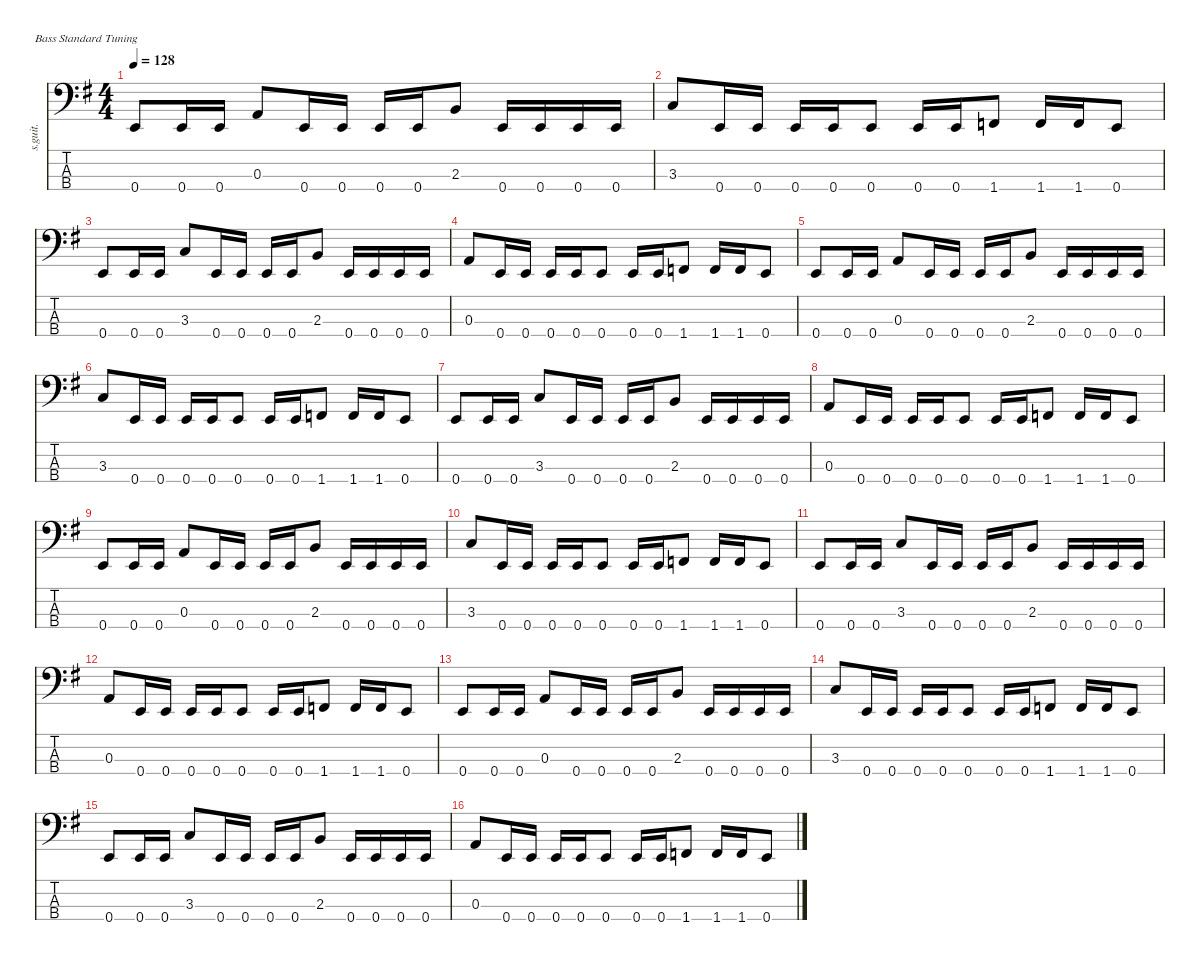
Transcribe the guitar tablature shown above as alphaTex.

\defaultSystemsLayout 4
\hideDynamics
\bracketExtendMode nobrackets
\otherSystemsTrackNameOrientation horizontal
\track ("Cliff Burton (Bass)" "s.guit.") {instrument electricbassfinger}
\staff {score tabs}
\tuning (G2 D2 A1 E1)
\ts (4 4)
\tempo 128
\clef f4
\ks eminor
0.4{acc forcenatural}.8{dy f beam Up} 0.4{acc forcenatural}.16{beam Up} 0.4{acc forcenatural}.16{beam Up} 0.3{acc forcenatural}.8{beam Up} 0.4{acc forcenatural}.16{beam Up} 0.4{acc forcenatural}.16{beam Up} 0.4{acc forcenatural}.16{beam Up} 0.4{acc forcenatural}.16{beam Up} 2.3{acc forcenatural}.8{beam Up} 0.4{acc forcenatural}.16{beam Up} 0.4{acc forcenatural}.16{beam Up} 0.4{acc forcenatural}.16{beam Up} 0.4{acc forcenatural}.16{beam Up} |
3.3{acc forcenatural}.8{beam Up} 0.4{acc forcenatural}.16{beam Up} 0.4{acc forcenatural}.16{beam Up} 0.4{acc forcenatural}.16{beam Up} 0.4{acc forcenatural}.16{beam Up} 0.4{acc forcenatural}.8{beam Up} 0.4{acc forcenatural}.16{beam Up} 0.4{acc forcenatural}.16{beam Up} 1.4{acc forcenatural}.8{beam Up} 1.4{acc forcenatural}.16{beam Up} 1.4{acc forcenatural}.16{beam Up} 0.4{acc forcenatural}.8{beam Up} |
0.4{acc forcenatural}.8{beam Up} 0.4{acc forcenatural}.16{beam Up} 0.4{acc forcenatural}.16{beam Up} 3.3{acc forcenatural}.8{beam Up} 0.4{acc forcenatural}.16{beam Up} 0.4{acc forcenatural}.16{beam Up} 0.4{acc forcenatural}.16{beam Up} 0.4{acc forcenatural}.16{beam Up} 2.3{acc forcenatural}.8{beam Up} 0.4{acc forcenatural}.16{beam Up} 0.4{acc forcenatural}.16{beam Up} 0.4{acc forcenatural}.16{beam Up} 0.4{acc forcenatural}.16{beam Up} |
0.3{acc forcenatural}.8{beam Up} 0.4{acc forcenatural}.16{beam Up} 0.4{acc forcenatural}.16{beam Up} 0.4{acc forcenatural}.16{beam Up} 0.4{acc forcenatural}.16{beam Up} 0.4{acc forcenatural}.8{beam Up} 0.4{acc forcenatural}.16{beam Up} 0.4{acc forcenatural}.16{beam Up} 1.4{acc forcenatural}.8{beam Up} 1.4{acc forcenatural}.16{beam Up} 1.4{acc forcenatural}.16{beam Up} 0.4{acc forcenatural}.8{beam Up} |
0.4{acc forcenatural}.8{beam Up} 0.4{acc forcenatural}.16{beam Up} 0.4{acc forcenatural}.16{beam Up} 0.3{acc forcenatural}.8{beam Up} 0.4{acc forcenatural}.16{beam Up} 0.4{acc forcenatural}.16{beam Up} 0.4{acc forcenatural}.16{beam Up} 0.4{acc forcenatural}.16{beam Up} 2.3{acc forcenatural}.8{beam Up} 0.4{acc forcenatural}.16{beam Up} 0.4{acc forcenatural}.16{beam Up} 0.4{acc forcenatural}.16{beam Up} 0.4{acc forcenatural}.16{beam Up} |
3.3{acc forcenatural}.8{beam Up} 0.4{acc forcenatural}.16{beam Up} 0.4{acc forcenatural}.16{beam Up} 0.4{acc forcenatural}.16{beam Up} 0.4{acc forcenatural}.16{beam Up} 0.4{acc forcenatural}.8{beam Up} 0.4{acc forcenatural}.16{beam Up} 0.4{acc forcenatural}.16{beam Up} 1.4{acc forcenatural}.8{beam Up} 1.4{acc forcenatural}.16{beam Up} 1.4{acc forcenatural}.16{beam Up} 0.4{acc forcenatural}.8{beam Up} |
0.4{acc forcenatural}.8{beam Up} 0.4{acc forcenatural}.16{beam Up} 0.4{acc forcenatural}.16{beam Up} 3.3{acc forcenatural}.8{beam Up} 0.4{acc forcenatural}.16{beam Up} 0.4{acc forcenatural}.16{beam Up} 0.4{acc forcenatural}.16{beam Up} 0.4{acc forcenatural}.16{beam Up} 2.3{acc forcenatural}.8{beam Up} 0.4{acc forcenatural}.16{beam Up} 0.4{acc forcenatural}.16{beam Up} 0.4{acc forcenatural}.16{beam Up} 0.4{acc forcenatural}.16{beam Up} |
0.3{acc forcenatural}.8{beam Up} 0.4{acc forcenatural}.16{beam Up} 0.4{acc forcenatural}.16{beam Up} 0.4{acc forcenatural}.16{beam Up} 0.4{acc forcenatural}.16{beam Up} 0.4{acc forcenatural}.8{beam Up} 0.4{acc forcenatural}.16{beam Up} 0.4{acc forcenatural}.16{beam Up} 1.4{acc forcenatural}.8{beam Up} 1.4{acc forcenatural}.16{beam Up} 1.4{acc forcenatural}.16{beam Up} 0.4{acc forcenatural}.8{beam Up} |
0.4{acc forcenatural}.8{beam Up} 0.4{acc forcenatural}.16{beam Up} 0.4{acc forcenatural}.16{beam Up} 0.3{acc forcenatural}.8{beam Up} 0.4{acc forcenatural}.16{beam Up} 0.4{acc forcenatural}.16{beam Up} 0.4{acc forcenatural}.16{beam Up} 0.4{acc forcenatural}.16{beam Up} 2.3{acc forcenatural}.8{beam Up} 0.4{acc forcenatural}.16{beam Up} 0.4{acc forcenatural}.16{beam Up} 0.4{acc forcenatural}.16{beam Up} 0.4{acc forcenatural}.16{beam Up} |
3.3{acc forcenatural}.8{beam Up} 0.4{acc forcenatural}.16{beam Up} 0.4{acc forcenatural}.16{beam Up} 0.4{acc forcenatural}.16{beam Up} 0.4{acc forcenatural}.16{beam Up} 0.4{acc forcenatural}.8{beam Up} 0.4{acc forcenatural}.16{beam Up} 0.4{acc forcenatural}.16{beam Up} 1.4{acc forcenatural}.8{beam Up} 1.4{acc forcenatural}.16{beam Up} 1.4{acc forcenatural}.16{beam Up} 0.4{acc forcenatural}.8{beam Up} |
0.4{acc forcenatural}.8{beam Up} 0.4{acc forcenatural}.16{beam Up} 0.4{acc forcenatural}.16{beam Up} 3.3{acc forcenatural}.8{beam Up} 0.4{acc forcenatural}.16{beam Up} 0.4{acc forcenatural}.16{beam Up} 0.4{acc forcenatural}.16{beam Up} 0.4{acc forcenatural}.16{beam Up} 2.3{acc forcenatural}.8{beam Up} 0.4{acc forcenatural}.16{beam Up} 0.4{acc forcenatural}.16{beam Up} 0.4{acc forcenatural}.16{beam Up} 0.4{acc forcenatural}.16{beam Up} |
0.3{acc forcenatural}.8{beam Up} 0.4{acc forcenatural}.16{beam Up} 0.4{acc forcenatural}.16{beam Up} 0.4{acc forcenatural}.16{beam Up} 0.4{acc forcenatural}.16{beam Up} 0.4{acc forcenatural}.8{beam Up} 0.4{acc forcenatural}.16{beam Up} 0.4{acc forcenatural}.16{beam Up} 1.4{acc forcenatural}.8{beam Up} 1.4{acc forcenatural}.16{beam Up} 1.4{acc forcenatural}.16{beam Up} 0.4{acc forcenatural}.8{beam Up} |
0.4{acc forcenatural}.8{beam Up} 0.4{acc forcenatural}.16{beam Up} 0.4{acc forcenatural}.16{beam Up} 0.3{acc forcenatural}.8{beam Up} 0.4{acc forcenatural}.16{beam Up} 0.4{acc forcenatural}.16{beam Up} 0.4{acc forcenatural}.16{beam Up} 0.4{acc forcenatural}.16{beam Up} 2.3{acc forcenatural}.8{beam Up} 0.4{acc forcenatural}.16{beam Up} 0.4{acc forcenatural}.16{beam Up} 0.4{acc forcenatural}.16{beam Up} 0.4{acc forcenatural}.16{beam Up} |
3.3{acc forcenatural}.8{beam Up} 0.4{acc forcenatural}.16{beam Up} 0.4{acc forcenatural}.16{beam Up} 0.4{acc forcenatural}.16{beam Up} 0.4{acc forcenatural}.16{beam Up} 0.4{acc forcenatural}.8{beam Up} 0.4{acc forcenatural}.16{beam Up} 0.4{acc forcenatural}.16{beam Up} 1.4{acc forcenatural}.8{beam Up} 1.4{acc forcenatural}.16{beam Up} 1.4{acc forcenatural}.16{beam Up} 0.4{acc forcenatural}.8{beam Up} |
0.4{acc forcenatural}.8{beam Up} 0.4{acc forcenatural}.16{beam Up} 0.4{acc forcenatural}.16{beam Up} 3.3{acc forcenatural}.8{beam Up} 0.4{acc forcenatural}.16{beam Up} 0.4{acc forcenatural}.16{beam Up} 0.4{acc forcenatural}.16{beam Up} 0.4{acc forcenatural}.16{beam Up} 2.3{acc forcenatural}.8{beam Up} 0.4{acc forcenatural}.16{beam Up} 0.4{acc forcenatural}.16{beam Up} 0.4{acc forcenatural}.16{beam Up} 0.4{acc forcenatural}.16{beam Up} |
0.3{acc forcenatural}.8{beam Up} 0.4{acc forcenatural}.16{beam Up} 0.4{acc forcenatural}.16{beam Up} 0.4{acc forcenatural}.16{beam Up} 0.4{acc forcenatural}.16{beam Up} 0.4{acc forcenatural}.8{beam Up} 0.4{acc forcenatural}.16{beam Up} 0.4{acc forcenatural}.16{beam Up} 1.4{acc forcenatural}.8{beam Up} 1.4{acc forcenatural}.16{beam Up} 1.4{acc forcenatural}.16{beam Up} 0.4{acc forcenatural}.8{beam Up}
